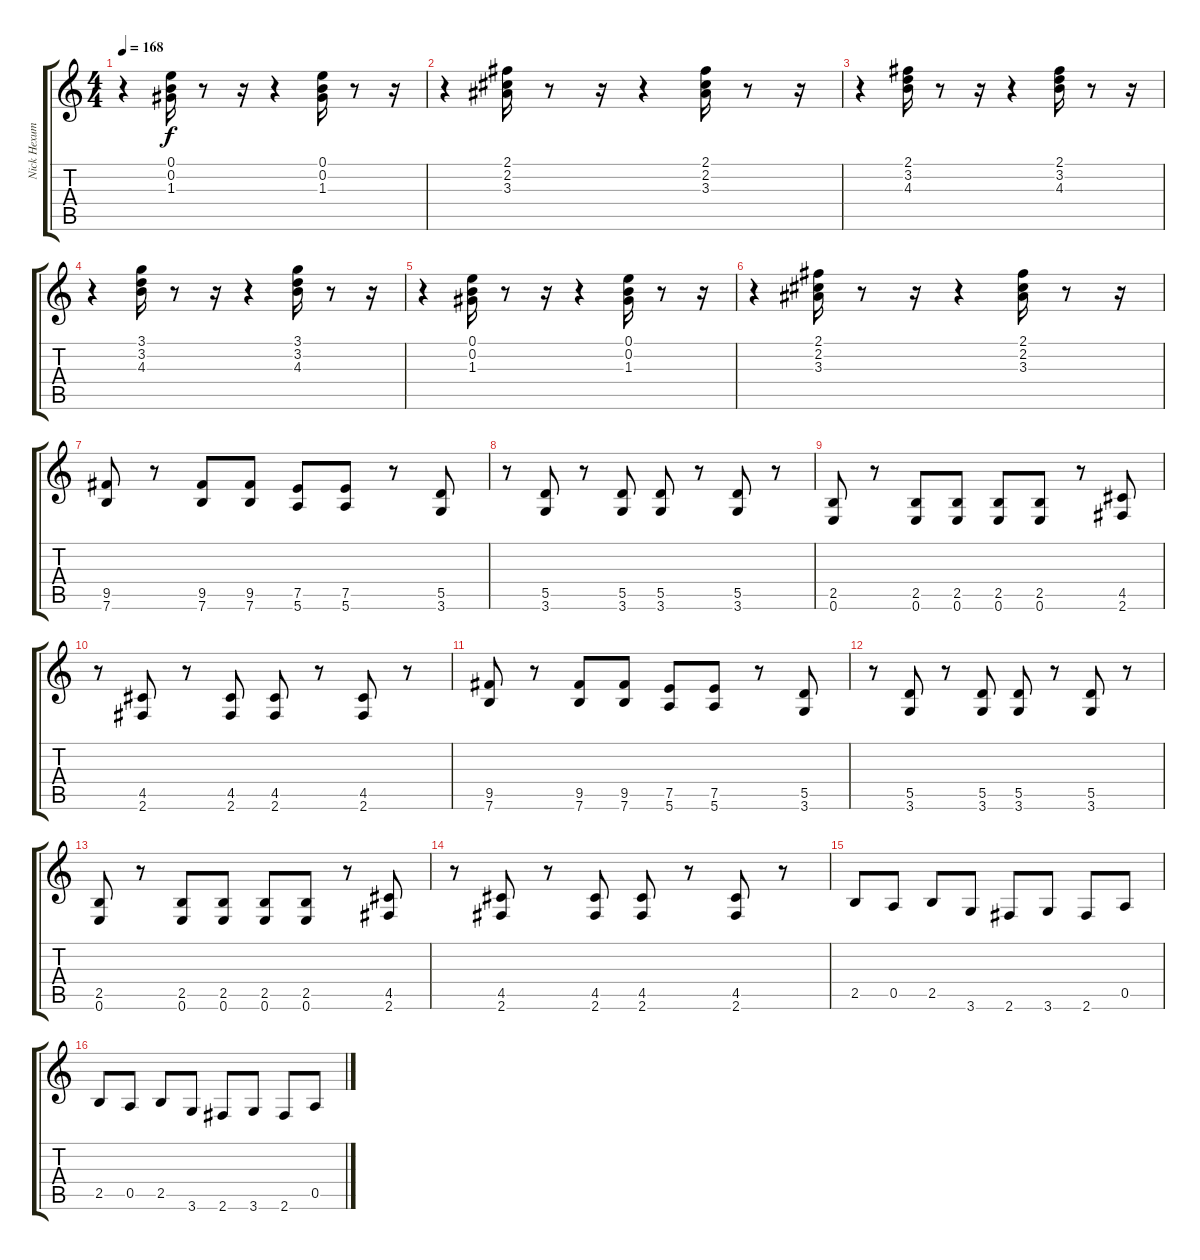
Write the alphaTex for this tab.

\track ("Nick Hexum" "Nick Hexum") {instrument distortionguitar}
\staff {score tabs}
\tuning (E4 B3 G3 D3 A2 E2) {hide}
\ts (4 4)
\tempo 168
\clef g2
\ks c
r.4{dy f} (0.1 0.2 1.3).16 r.8 r.16 r.4 (0.1 0.2 1.3).16 r.8 r.16 |
r.4 (2.1 2.2 3.3).16 r.8 r.16 r.4 (2.1 2.2 3.3).16 r.8 r.16 |
r.4 (2.1 3.2 4.3).16 r.8 r.16 r.4 (2.1 3.2 4.3).16 r.8 r.16 |
r.4 (3.1 3.2 4.3).16 r.8 r.16 r.4 (3.1 3.2 4.3).16 r.8 r.16 |
r.4 (0.1 0.2 1.3).16 r.8 r.16 r.4 (0.1 0.2 1.3).16 r.8 r.16 |
r.4 (2.1 2.2 3.3).16 r.8 r.16 r.4 (2.1 2.2 3.3).16 r.8 r.16 |
(9.5 7.6).8 r.8 (9.5 7.6).8 (9.5 7.6).8 (7.5 5.6).8 (7.5 5.6).8 r.8 (5.5 3.6).8 |
r.8 (5.5 3.6).8 r.8 (5.5 3.6).8 (5.5 3.6).8 r.8 (5.5 3.6).8 r.8 |
(2.5 0.6).8 r.8 (2.5 0.6).8 (2.5 0.6).8 (2.5 0.6).8 (2.5 0.6).8 r.8 (4.5 2.6).8 |
r.8 (4.5 2.6).8 r.8 (4.5 2.6).8 (4.5 2.6).8 r.8 (4.5 2.6).8 r.8 |
(9.5 7.6).8 r.8 (9.5 7.6).8 (9.5 7.6).8 (7.5 5.6).8 (7.5 5.6).8 r.8 (5.5 3.6).8 |
r.8 (5.5 3.6).8 r.8 (5.5 3.6).8 (5.5 3.6).8 r.8 (5.5 3.6).8 r.8 |
(2.5 0.6).8 r.8 (2.5 0.6).8 (2.5 0.6).8 (2.5 0.6).8 (2.5 0.6).8 r.8 (4.5 2.6).8 |
r.8 (4.5 2.6).8 r.8 (4.5 2.6).8 (4.5 2.6).8 r.8 (4.5 2.6).8 r.8 |
2.5.8 0.5.8 2.5.8 3.6.8 2.6.8 3.6.8 2.6.8 0.5.8 |
2.5.8 0.5.8 2.5.8 3.6.8 2.6.8 3.6.8 2.6.8 0.5.8
